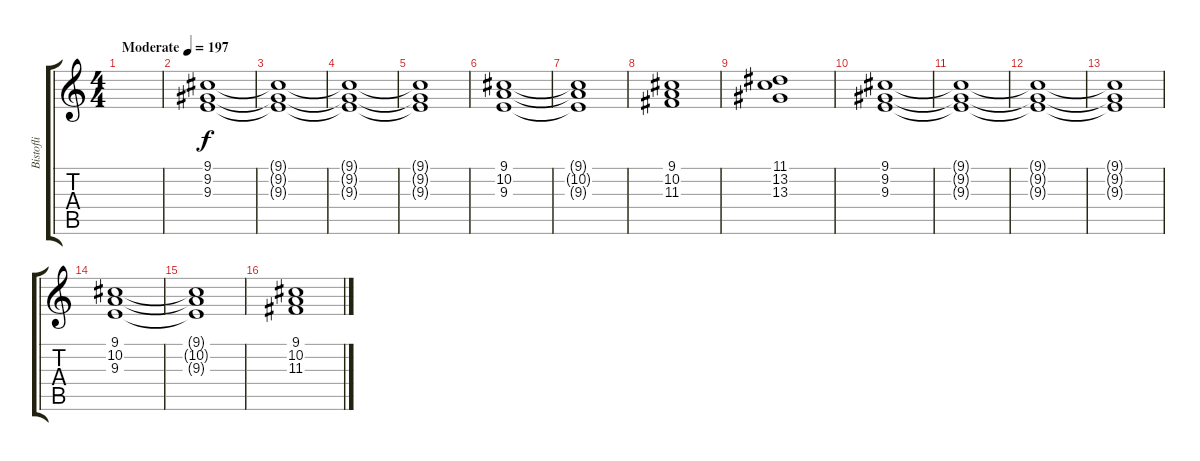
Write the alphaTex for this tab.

\track ("Bistofli" "Bistofli") {instrument rockorgan}
\staff {score tabs}
\tuning (E4 B3 G3 D3 A2 E2) {hide}
\ts (4 4)
\tempo (197 "Moderate")
\clef g2
\ks c
|
(9.1 9.2 9.3).1 |
(9.1{t} 9.2{t} 9.3{t}).1 |
(9.1{t} 9.2{t} 9.3{t}).1 |
(9.1{t} 9.2{t} 9.3{t}).1 |
(9.1 10.2 9.3).1 |
(9.1{t} 10.2{t} 9.3{t}).1 |
(9.1 10.2 11.3).1 |
(11.1 13.2 13.3).1 |
(9.1 9.2 9.3).1 |
(9.1{t} 9.2{t} 9.3{t}).1 |
(9.1{t} 9.2{t} 9.3{t}).1 |
(9.1{t} 9.2{t} 9.3{t}).1 |
(9.1 10.2 9.3).1 |
(9.1{t} 10.2{t} 9.3{t}).1 |
(9.1 10.2 11.3).1
